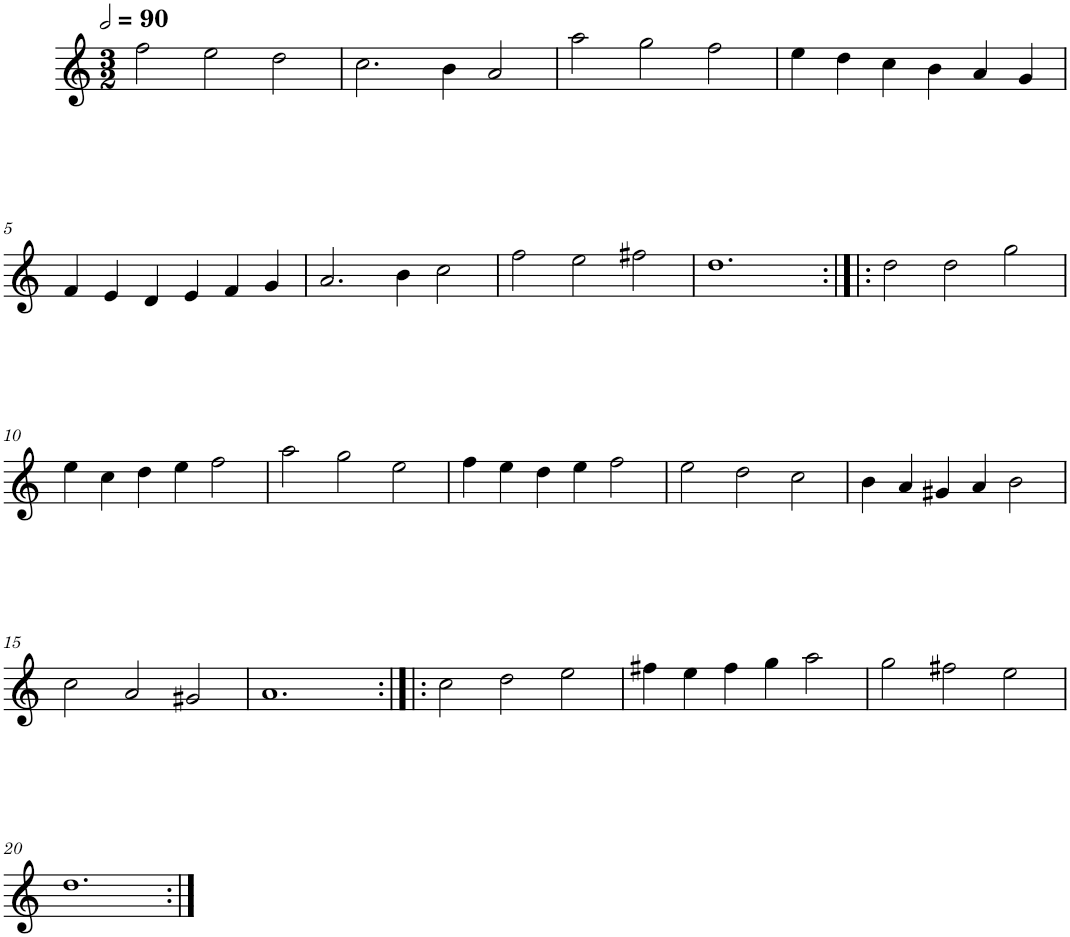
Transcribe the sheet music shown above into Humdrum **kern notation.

**kern
*part1
*staff1
*I"Quatre parties
*clefG2
*k[]
*M3/2
*MM180
=1
2ff\
2ee\
2dd\
=2
2.cc\
4b\
2a/
=3
2aa\
2gg\
2ff\
=4
4ee\
4dd\
4cc\
4b\
4a/
4g/
!!LO:LB:g=z
=5
4f/
4e/
4d/
4e/
4f/
4g/
=6
2.a/
4b\
2cc\
=7
2ff\
2ee\
2ff#X\
=8
1.dd
=9:|!|:
2dd\
2dd\
2gg\
!!LO:LB:g=z
=10
4ee\
4cc\
4dd\
4ee\
2ff\
=11
2aa\
2gg\
2ee\
=12
4ff\
4ee\
4dd\
4ee\
2ff\
=13
2ee\
2dd\
2cc\
=14
4b\
4a/
4g#X/
4a/
2b\
!!LO:LB:g=z
=15
2cc\
2a/
2g#X/
=16
1.a
=17:|!|:
2cc\
2dd\
2ee\
=18
4ff#X\
4ee\
4ff#\
4gg\
2aa\
=19
2gg\
2ff#X\
2ee\
!!LO:LB:g=z
=20
1.dd
=:|!
*-
